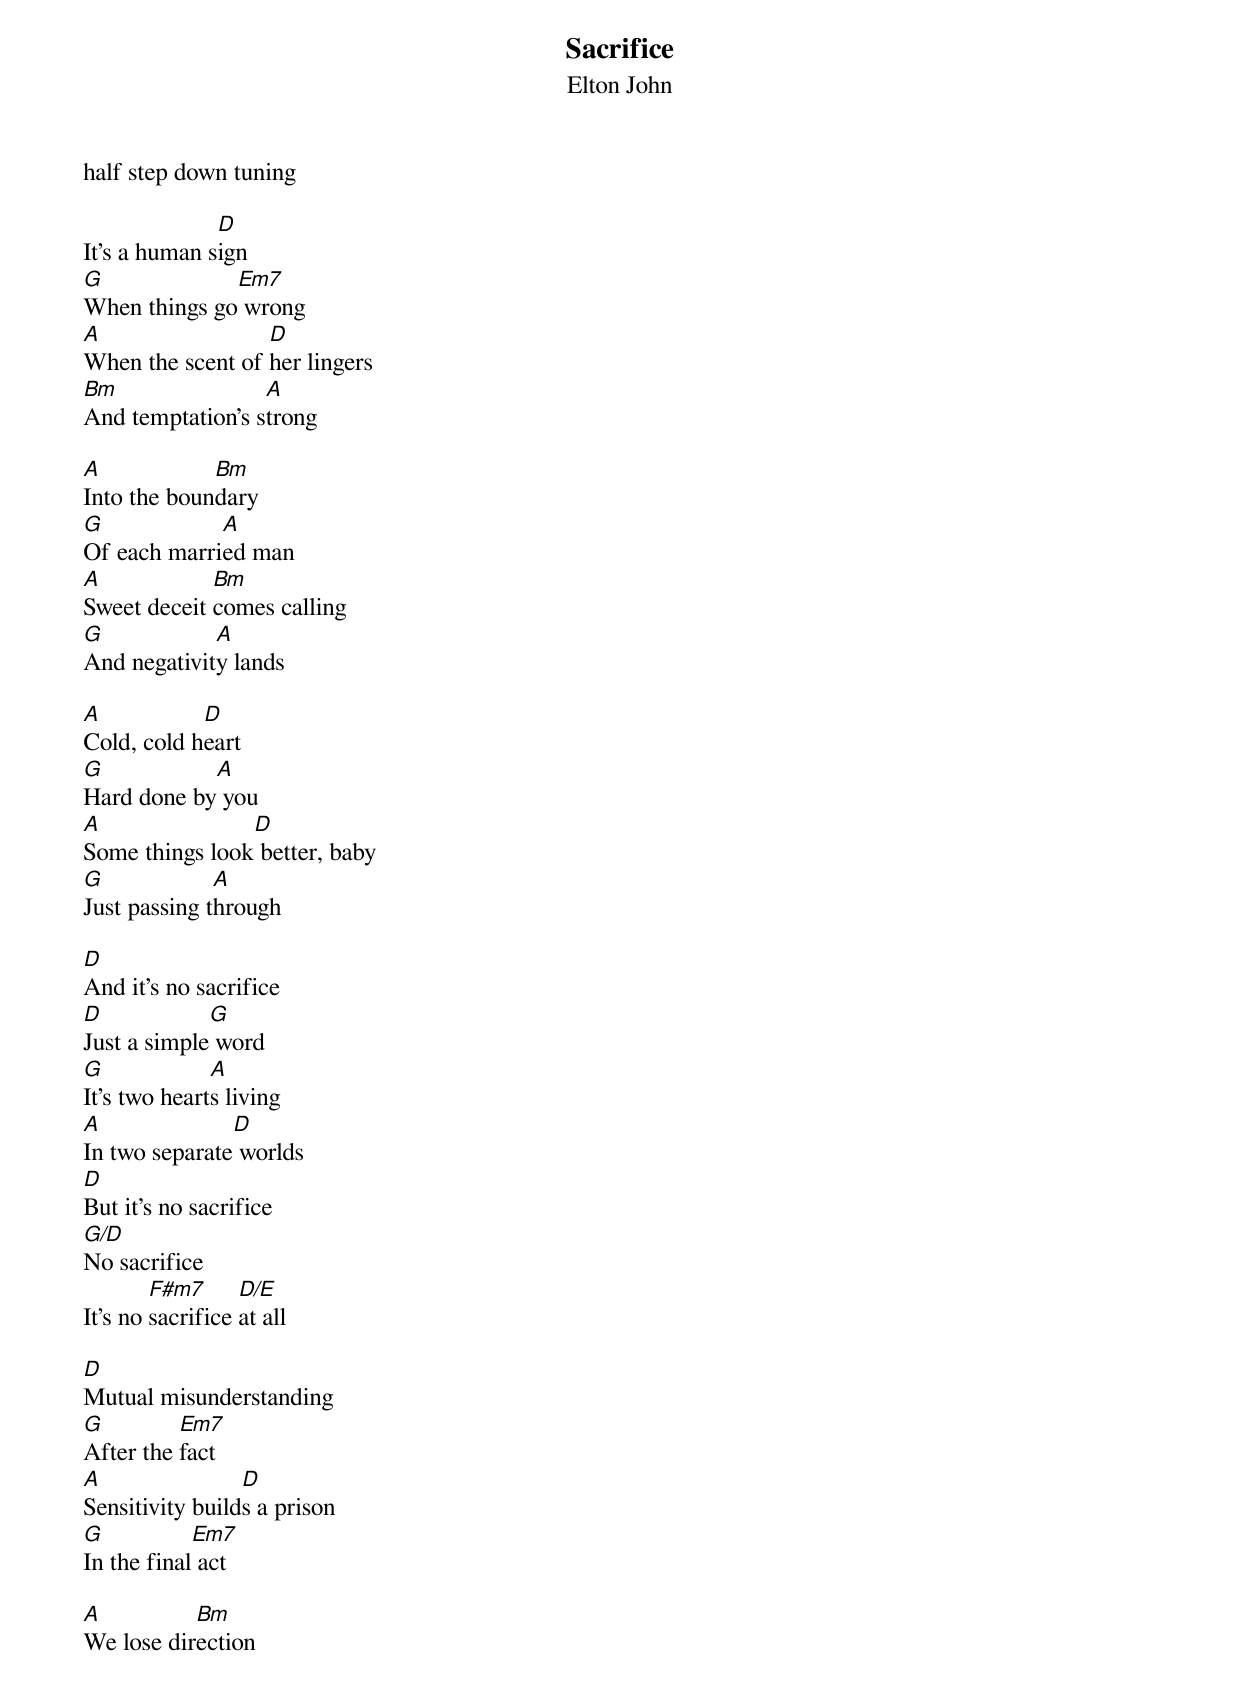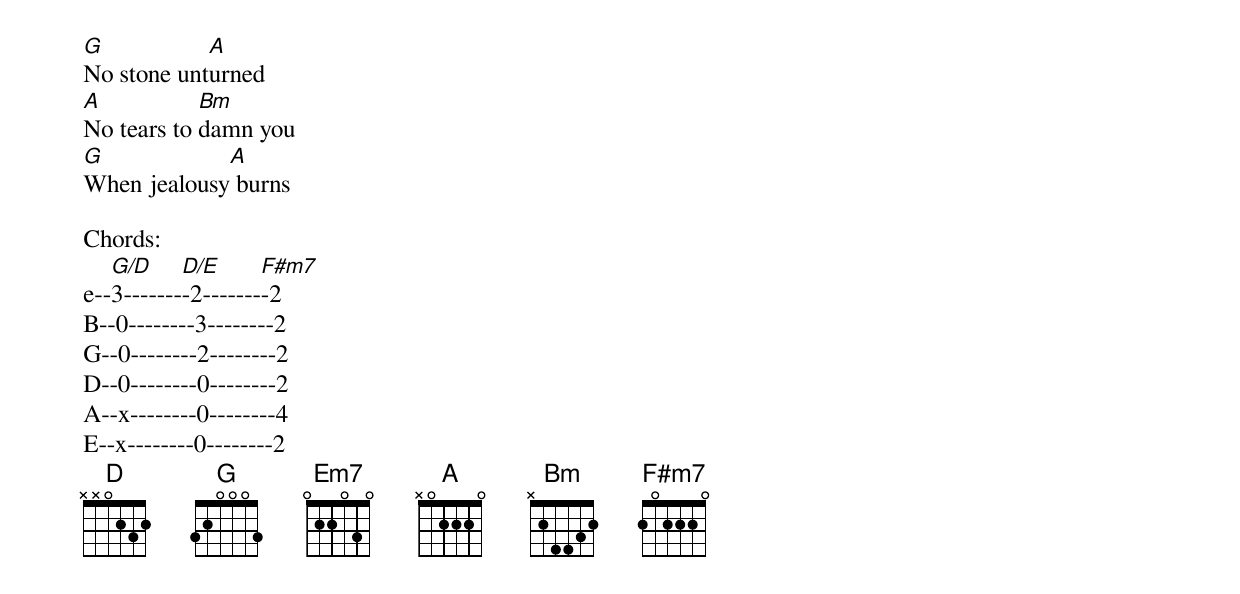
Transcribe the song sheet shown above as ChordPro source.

{title:Sacrifice}
{subtitle:Elton John}
half step down tuning

It's a human s[D]ign
[G]When things go[Em7] wrong
[A]When the scent of [D]her lingers
[Bm]And temptation's s[A]trong

[A]Into the boun[Bm]dary
[G]Of each marri[A]ed man
[A]Sweet deceit [Bm]comes calling
[G]And negativit[A]y lands

[A]Cold, cold h[D]eart
[G]Hard done by[A] you
[A]Some things look[D] better, baby
[G]Just passing t[A]hrough

[D]And it's no sacrifice
[D]Just a simple[G] word
[G]It's two heart[A]s living
[A]In two separate[D] worlds
[D]But it's no sacrifice
[G/D]No sacrifice
It's no [F#m7]sacrifice [D/E]at all

[D]Mutual misunderstanding
[G]After the [Em7]fact
[A]Sensitivity build[D]s a prison
[G]In the final[Em7] act

[A]We lose dir[Bm]ection
[G]No stone unt[A]urned
[A]No tears to [Bm]damn you
[G]When jealousy[A] burns

Chords:
e--[G/D]3-------[D/E]-2-------[F#m7]-2
B--0--------3--------2
G--0--------2--------2
D--0--------0--------2
A--x--------0--------4
E--x--------0--------2
